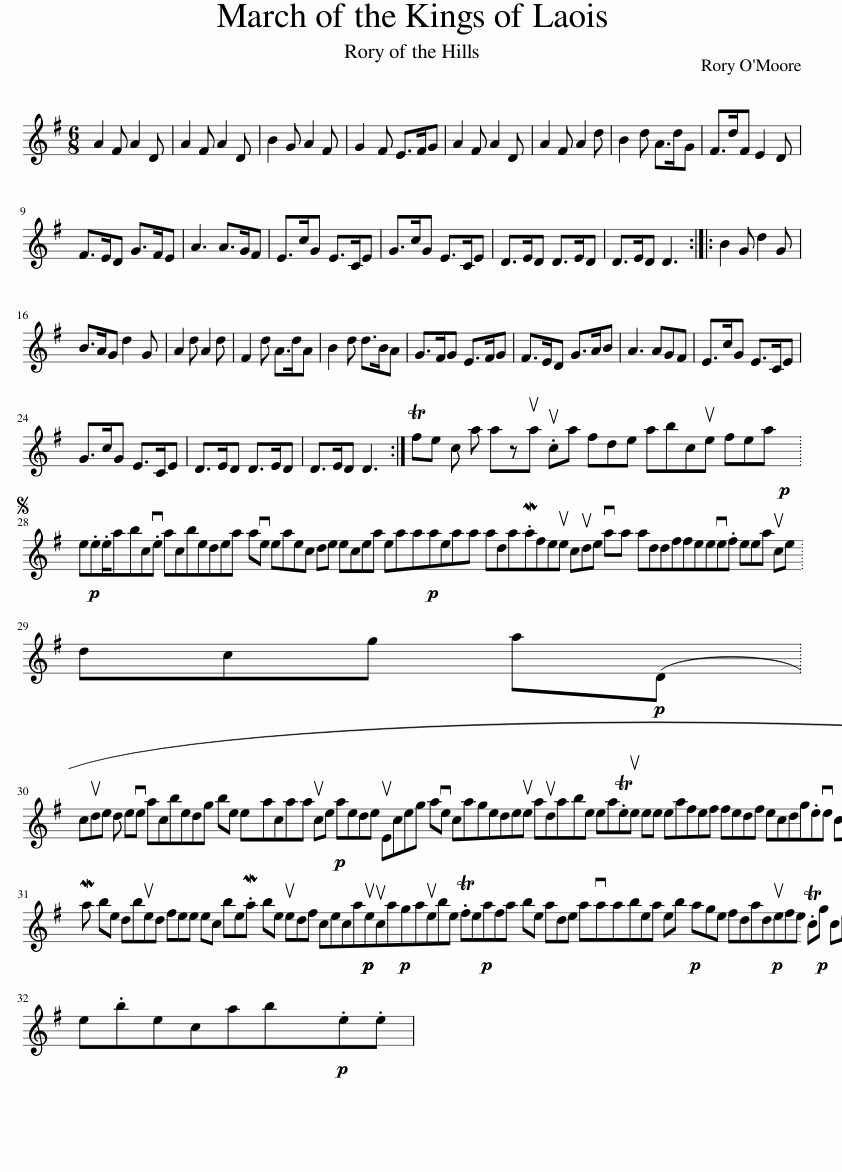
X:1
L:1/8
M:6/8
I:linebreak $
K:G
V:1 treble
V:1
 A2 F A2 D | A2 F A2 D | B2 G A2 F | G2 F E>FG | A2 F A2 D | %5
 A2 F A2 d | B2 d A>dG | F>dF E2 D |$ F>ED G>FE | A3 A>GF | %10
 E>cG E>CE | G>cG E>CE | D>ED D>ED | D>ED D3 :: B2 G d2 G |$ %15
 B>AG d2 G | A2 d A2 d | F2 d A>dA | B2 d d>BA | G>FG E>FG | %20
 F>ED G>AB | A3 AGF | E>cG E>CE |$ G>cG E>CE | D>ED D>ED | %25
 D>ED D3 :| Tfe c a azua .uca fde abcue fea!p! |$S e!p!.e.e/abc.ve acbedea ave eaec de ecea eaa!p!aeaa ada.Mafeue cude vaa addffeeve.f eea uce |$ dcg a!p!(D |$ cude d eve acbedg be exacaa uce!p! aede uEceg ave cagedeue audabe ea.Teue ee eafef fedf ecdg.eve cuded dcga!p! feua efeecea ecdgeue a!p!!p!ea!>!.a!p! udae d2 x28 Aug.uc) C!p!g!fermata!e bec .Tfe |$ %30
 Ma be dbued fee ec be.Ma be uedf ceca!p!!p!ueuca!p!gauebe .Tfe!p!afa be ade avaabea eb!p! age fdad!p!uefe .Tc!p!g ce ubee!p! exce!p!e (ea)g dvduaue.Ma be!p! ed!p! a!p!ef!p! eaue.ue (Ea) |$ e.becabx!p!.e.e | %32
